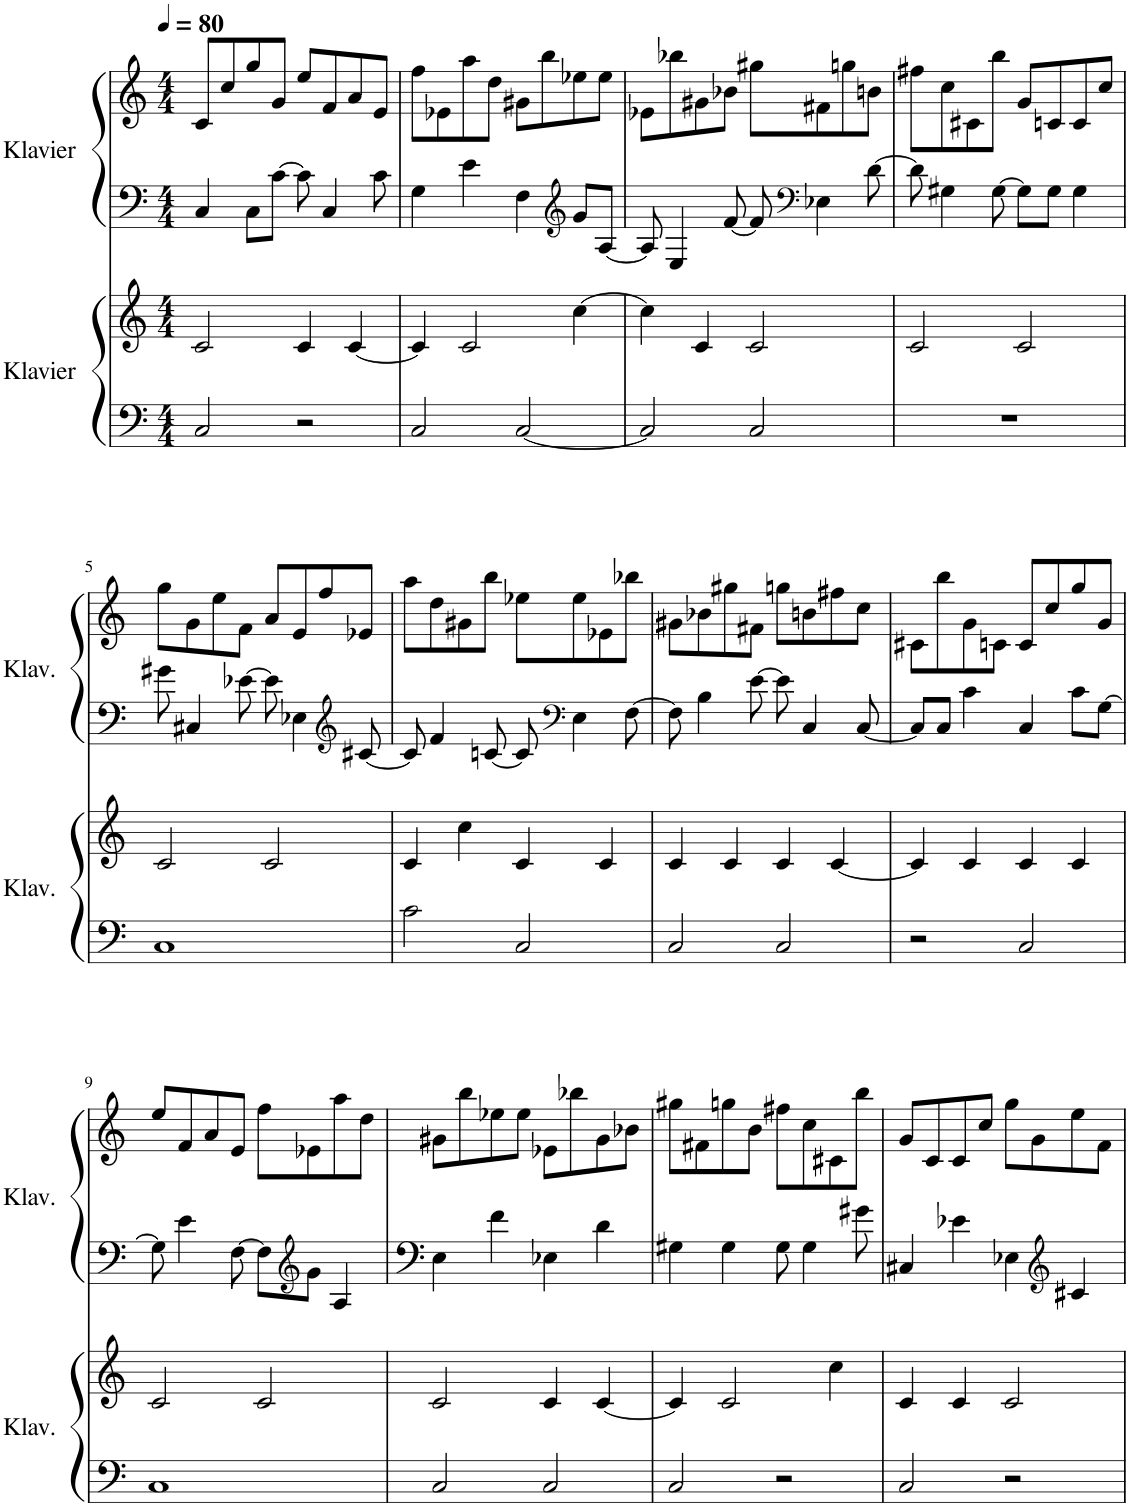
**kern	**kern	**kern	**kern
*part2	*part2	*part1	*part1
*staff4	*staff3	*staff2	*staff1
*I"Klavier	*	*I"Klavier	*
*I'Klav.	*	*I'Klav.	*
*clefF4	*clefG2	*clefF4	*clefG2
*k[]	*k[]	*k[]	*k[]
*M4/4	*M4/4	*M4/4	*M4/4
*MM80	*MM80	*MM80	*MM80
=1	=1	=1	=1
2C/	2c/	4C/	8c/L
.	.	.	8cc/
.	.	8C\L	8gg/
.	.	[8c\J	8g/J
2r	4c/	8c\]	8ee/L
.	.	4C/	8f/
.	[4c/	.	8a/
.	.	8c\	8e/J
=2	=2	=2	=2
2C/	4c/]	4G\	8ff\L
.	.	.	8e-X\
.	2c/	4e\	8aa\
.	.	.	8dd\J
[2C/	.	4F\	8g#X\L
.	.	.	8bb\
*	*	*clefG2	*
.	[4cc\	8g/L	8ee-X\
.	.	[8A/J	8ee-\J
=3	=3	=3	=3
2C/]	4cc\]	8A/]	8e-X\L
.	.	4E/	8bb-X\
.	4c/	.	8g#X\
.	.	[8f/	8b-X\J
2C/	2c/	8f/]	8gg#X\L
*	*	*clefF4	*
.	.	4E-X\	8f#X\
.	.	.	8ggn\
.	.	[8d\	8bn\J
=4	=4	=4	=4
1r	2c/	8d\]	8ff#X\L
.	.	4G#X\	8cc\
.	.	.	8c#X\
.	.	[8G#\	8bb\J
.	2c/	8G#\L]	8g/L
.	.	8G#\J	8cn/
.	.	4G#\	8c/
.	.	.	8cc/J
!!LO:LB:g=z
=5	=5	=5	=5
1C	2c/	8g#X\	8gg\L
.	.	4C#X/	8g\
.	.	.	8ee\
.	.	[8e-X\	8f\J
.	2c/	8e-\]	8a/L
.	.	4E-X\	8e/
.	.	.	8ff/
*	*	*clefG2	*
.	.	[8c#X/	8e-X/J
=6	=6	=6	=6
2c\	4c/	8c#/]	8aa\L
.	.	4f/	8dd\
.	4cc\	.	8g#X\
.	.	[8cn/	8bb\J
2C/	4c/	8c/]	8ee-X\L
*	*	*clefF4	*
.	.	4E\	8ee-\
.	4c/	.	8e-X\
.	.	[8F\	8bb-X\J
=7	=7	=7	=7
2C/	4c/	8F\]	8g#X\L
.	.	4B\	8b-X\
.	4c/	.	8gg#X\
.	.	[8e\	8f#X\J
2C/	4c/	8e\]	8ggn\L
.	.	4C/	8bn\
.	[4c/	.	8ff#X\
.	.	[8C/	8cc\J
=8	=8	=8	=8
2r	4c/]	8C/L]	8c#X\L
.	.	8C/J	8bb\
.	4c/	4c\	8g\
.	.	.	8cn\J
2C/	4c/	4C/	8c/L
.	.	.	8cc/
.	4c/	8c\L	8gg/
.	.	[8G\J	8g/J
!!LO:LB:g=z
=9	=9	=9	=9
1C	2c/	8G\]	8ee/L
.	.	4e\	8f/
.	.	.	8a/
.	.	[8F\	8e/J
.	2c/	8F\L]	8ff\L
*	*	*clefG2	*
.	.	8g\J	8e-X\
.	.	4A/	8aa\
.	.	.	8dd\J
=10	=10	=10	=10
2C/	2c/	4E\	8g#X\L
.	.	.	8bb\
.	.	4f\	8ee-X\
.	.	.	8ee-\J
2C/	4c/	4E-X\	8e-X\L
.	.	.	8bb-X\
.	[4c/	4d\	8g#\
.	.	.	8b-X\J
=11	=11	=11	=11
2C/	4c/]	4G#X\	8gg#X\L
.	.	.	8f#X\
.	2c/	4G#\	8ggn\
.	.	.	8b\J
2r	.	8G#\	8ff#X\L
.	.	4G#\	8cc\
.	4cc\	.	8c#X\
.	.	8g#X\	8bb\J
=12	=12	=12	=12
2C/	4c/	4C#X/	8g/L
.	.	.	8c/
.	4c/	4e-X\	8c/
.	.	.	8cc/J
2r	2c/	4E-X\	8gg\L
.	.	.	8g\
*	*	*clefG2	*
.	.	4c#X/	8ee\
.	.	.	8f\J
=	=	=	=
*-	*-	*-	*-
